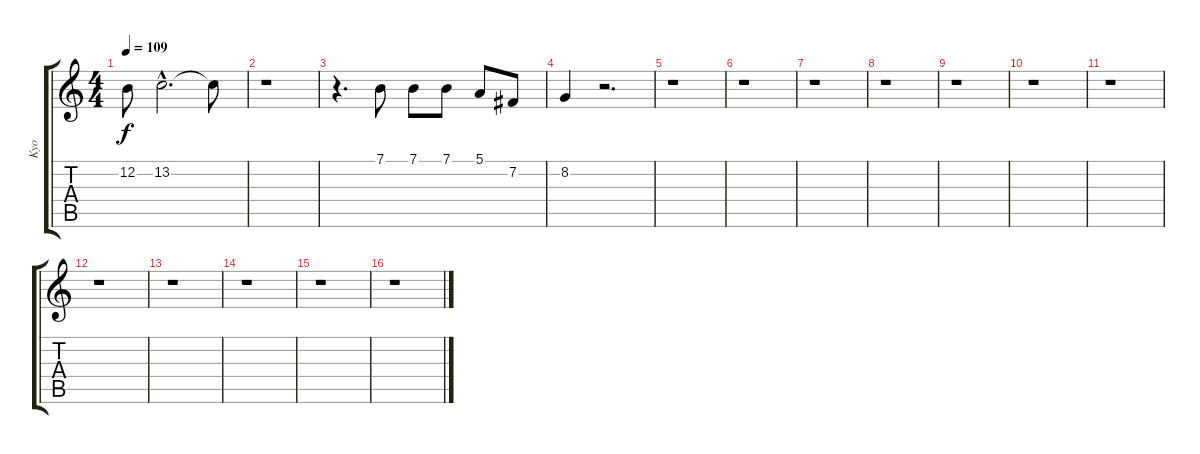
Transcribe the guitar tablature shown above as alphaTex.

\track ("Kyo" "Kyo") {instrument pad7halo}
\staff {score tabs}
\tuning (E4 B3 G3 D3 A2 E2) {hide}
\ts (4 4)
\tempo 109
\clef g2
\ks c
12.2.8{dy f} 13.2{hac}.2{d} 13.2{t}.8 |
r.1 |
r.4{d} 7.1.8 7.1.8 7.1.8 5.1.8 7.2.8 |
8.2.4 r.2{d} |
r.1 |
r.1 |
r.1 |
r.1 |
r.1 |
r.1 |
r.1 |
r.1 |
r.1 |
r.1 |
r.1 |
r.1
